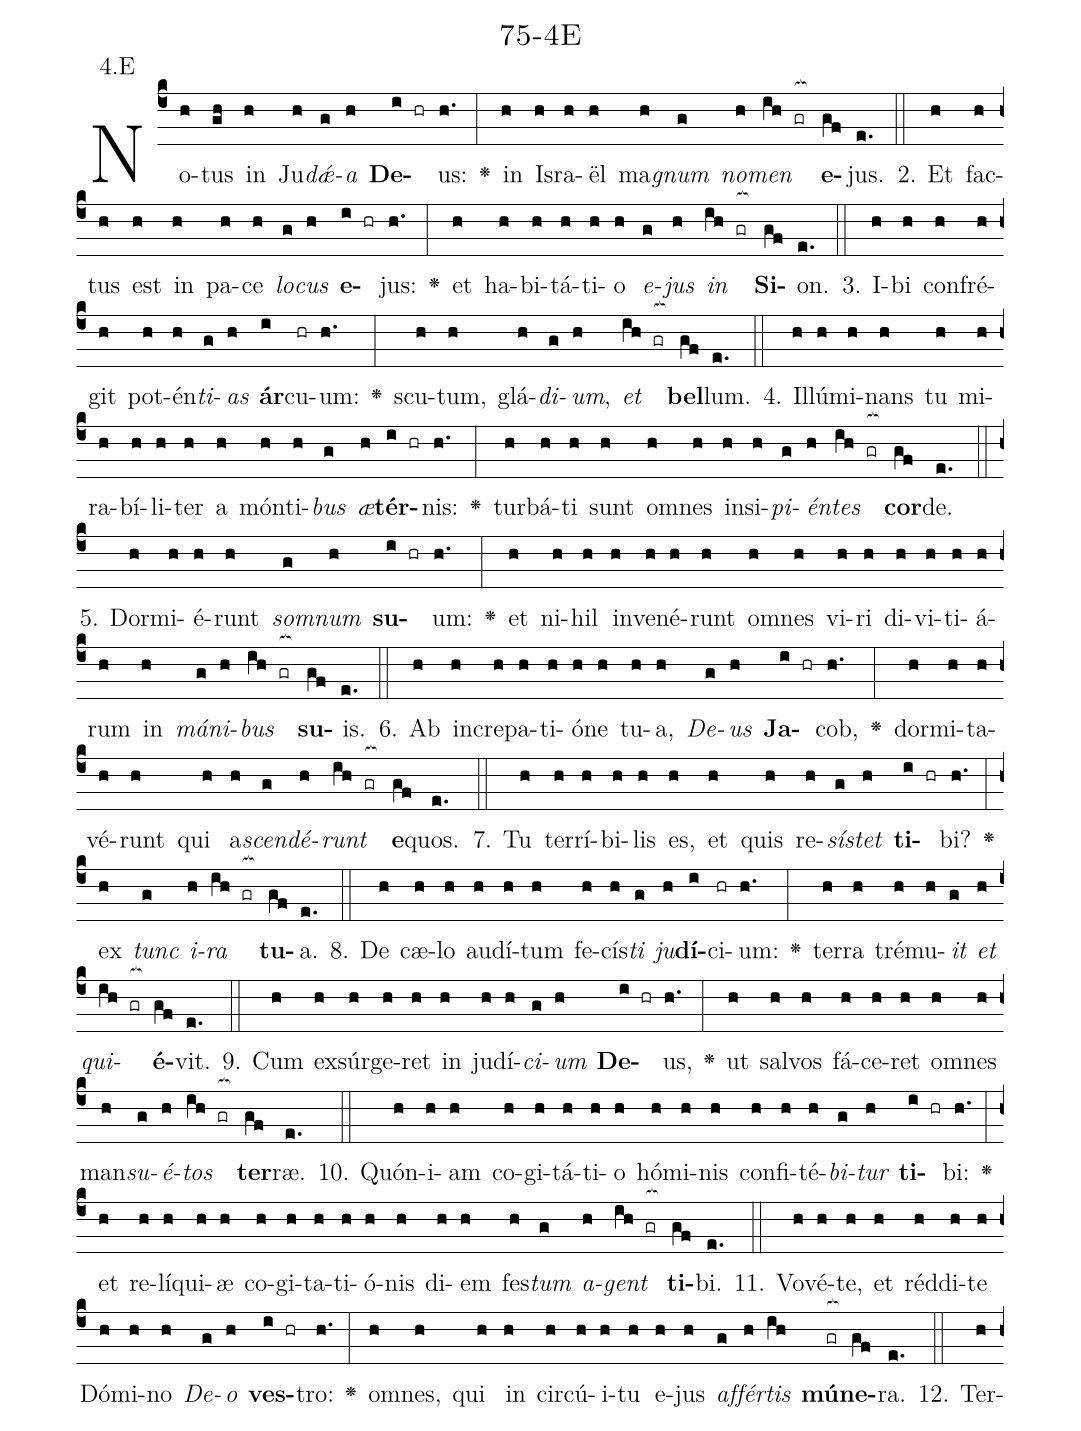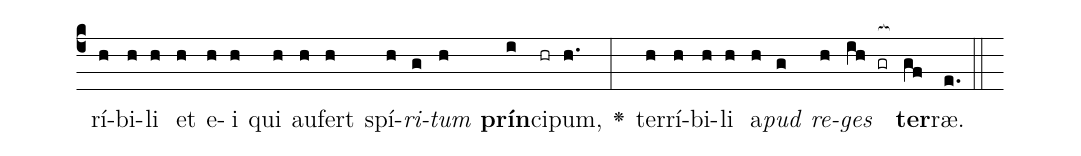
name: 75-4E;
annotation: 4.E;
%%
(c4)No(h)tus(gh) in(h) Ju(h)<i>dǽ</i>(g)<i>a</i>(h) <b>De</b>(i hr)us:(h.) <v>\greheightstar</v>(:) in(h) Is(h)ra(h)ël(h) ma(h)<i>gnum</i>(g) <i>no</i>(h)<i>men</i>(ih gr[ocb:1{]) <b>e</b>(gf[ocb:0}])jus.(e.) (::)
2. Et(h) fac(h)tus(h) est(h) in(h) pa(h)ce(h) <i>lo</i>(g)<i>cus</i>(h) <b>e</b>(i hr)jus:(h.) <v>\greheightstar</v>(:) et(h) ha(h)bi(h)tá(h)ti(h)o(h) <i>e</i>(g)<i>jus</i>(h) <i>in</i>(ih gr[ocb:1{]) <b>Si</b>(gf[ocb:0}])on.(e.) (::)
3. I(h)bi(h) con(h)fré(h)git(h) pot(h)én(h)<i>ti</i>(g)<i>as</i>(h) <b>ár</b>(i)cu(hr)um:(h.) <v>\greheightstar</v>(:) scu(h)tum,(h) glá(h)<i>di</i>(g)<i>um</i>,(h) <i>et</i>(ih gr[ocb:1{]) <b>bel</b>(gf[ocb:0}])lum.(e.) (::)
4. Il(h)lú(h)mi(h)nans(h) tu(h) mi(h)ra(h)bí(h)li(h)ter(h) a(h) món(h)ti(h)<i>bus</i>(g) <i>æ</i>(h)<b>tér</b>(i hr)nis:(h.) <v>\greheightstar</v>(:) tur(h)bá(h)ti(h) sunt(h) om(h)nes(h) in(h)si(h)<i>pi</i>(g)<i>én</i>(h)<i>tes</i>(ih gr[ocb:1{]) <b>cor</b>(gf[ocb:0}])de.(e.) (::)
5. Dor(h)mi(h)é(h)runt(h) <i>som</i>(g)<i>num</i>(h) <b>su</b>(i hr)um:(h.) <v>\greheightstar</v>(:) et(h) ni(h)hil(h) in(h)ve(h)né(h)runt(h) om(h)nes(h) vi(h)ri(h) di(h)vi(h)ti(h)á(h)rum(h) in(h) <i>má</i>(g)<i>ni</i>(h)<i>bus</i>(ih gr[ocb:1{]) <b>su</b>(gf[ocb:0}])is.(e.) (::)
6. Ab(h) in(h)cre(h)pa(h)ti(h)ó(h)ne(h) tu(h)a,(h) <i>De</i>(g)<i>us</i>(h) <b>Ja</b>(i hr)cob,(h.) <v>\greheightstar</v>(:) dor(h)mi(h)ta(h)vé(h)runt(h) qui(h) a(h)<i>scen</i>(g)<i>dé</i>(h)<i>runt</i>(ih gr[ocb:1{]) <b>e</b>(gf[ocb:0}])quos.(e.) (::)
7. Tu(h) ter(h)rí(h)bi(h)lis(h) es,(h) et(h) quis(h) re(h)<i>sís</i>(g)<i>tet</i>(h) <b>ti</b>(i hr)bi?(h.) <v>\greheightstar</v>(:) ex(h) <i>tunc</i>(g) <i>i</i>(h)<i>ra</i>(ih gr[ocb:1{]) <b>tu</b>(gf[ocb:0}])a.(e.) (::)
8. De(h) cæ(h)lo(h) au(h)dí(h)tum(h) fe(h)cís(h)<i>ti</i>(g) <i>ju</i>(h)<b>dí</b>(i)ci(hr)um:(h.) <v>\greheightstar</v>(:) ter(h)ra(h) tré(h)mu(h)<i>it</i>(g) <i>et</i>(h) <i>qui</i>(ih gr[ocb:1{])<b>é</b>(gf[ocb:0}])vit.(e.) (::)
9. Cum(h) ex(h)súr(h)ge(h)ret(h) in(h) ju(h)dí(h)<i>ci</i>(g)<i>um</i>(h) <b>De</b>(i hr)us,(h.) <v>\greheightstar</v>(:) ut(h) sal(h)vos(h) fá(h)ce(h)ret(h) om(h)nes(h) man(h)<i>su</i>(g)<i>é</i>(h)<i>tos</i>(ih gr[ocb:1{]) <b>ter</b>(gf[ocb:0}])ræ.(e.) (::)
10. Quón(h)i(h)am(h) co(h)gi(h)tá(h)ti(h)o(h) hó(h)mi(h)nis(h) con(h)fi(h)té(h)<i>bi</i>(g)<i>tur</i>(h) <b>ti</b>(i hr)bi:(h.) <v>\greheightstar</v>(:) et(h) re(h)lí(h)qui(h)æ(h) co(h)gi(h)ta(h)ti(h)ó(h)nis(h) di(h)em(h) fes(h)<i>tum</i>(g) <i>a</i>(h)<i>gent</i>(ih gr[ocb:1{]) <b>ti</b>(gf[ocb:0}])bi.(e.) (::)
11. Vo(h)vé(h)te,(h) et(h) réd(h)di(h)te(h) Dó(h)mi(h)no(h) <i>De</i>(g)<i>o</i>(h) <b>ves</b>(i hr)tro:(h.) <v>\greheightstar</v>(:) om(h)nes,(h) qui(h) in(h) cir(h)cú(h)i(h)tu(h) e(h)jus(h) <i>af</i>(g)<i>fér</i>(h)<i>tis</i>(ih) <b>mú</b>(gr[ocb:1{])<b>ne</b>(gf[ocb:0}])ra.(e.) (::)
12. Ter(h)rí(h)bi(h)li(h) et(h) e(h)i(h) qui(h) au(h)fert(h) spí(h)<i>ri</i>(g)<i>tum</i>(h) <b>prín</b>(i)ci(hr)pum,(h.) <v>\greheightstar</v>(:) ter(h)rí(h)bi(h)li(h) a(h)<i>pud</i>(g) <i>re</i>(h)<i>ges</i>(ih gr[ocb:1{]) <b>ter</b>(gf[ocb:0}])ræ.(e.) (::)
